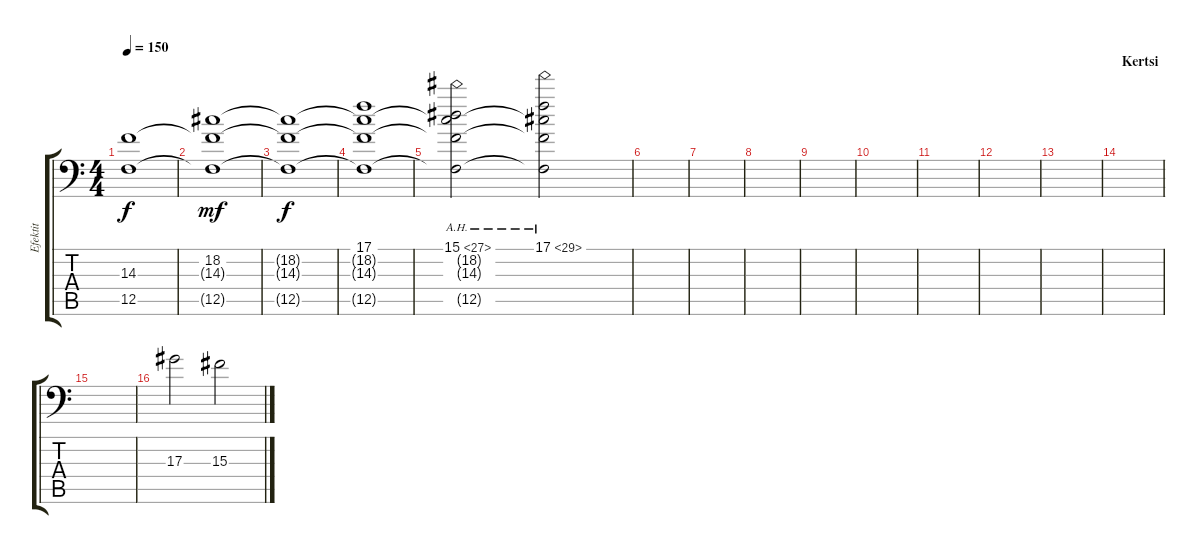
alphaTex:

\track ("Efektit" "Efektit") {instrument lead1square}
\staff {score tabs}
\tuning (C4 G3 Eb3 Bb2 F2 Bb1) {hide}
\ts (4 4)
\tempo 150
\clef f4
\ks c
(14.3{t} 12.5{t}).1{dy f} |
(18.2 14.3{t} 12.5{t}).1{dy mf volume 10 balance 8 instrument pad1newage} |
(18.2{t} 14.3{t} 12.5{t}).1{dy f} |
(17.1 18.2{t} 14.3{t} 12.5{t}).1{volume 10 balance 8 instrument pad1newage} |
(15.1{ah 12} 18.2{t} 14.3{t} 12.5{t}).2{volume 10 balance 8 instrument pad1newage} (17.1{ah 12} 18.2{t} 14.3{t} 12.5{t}).2 |
|
|
|
|
|
|
|
|
\section ("" "Kertsi")
|
|
17.3.2{volume 13 balance 8 instrument lead1square} 15.3.2
